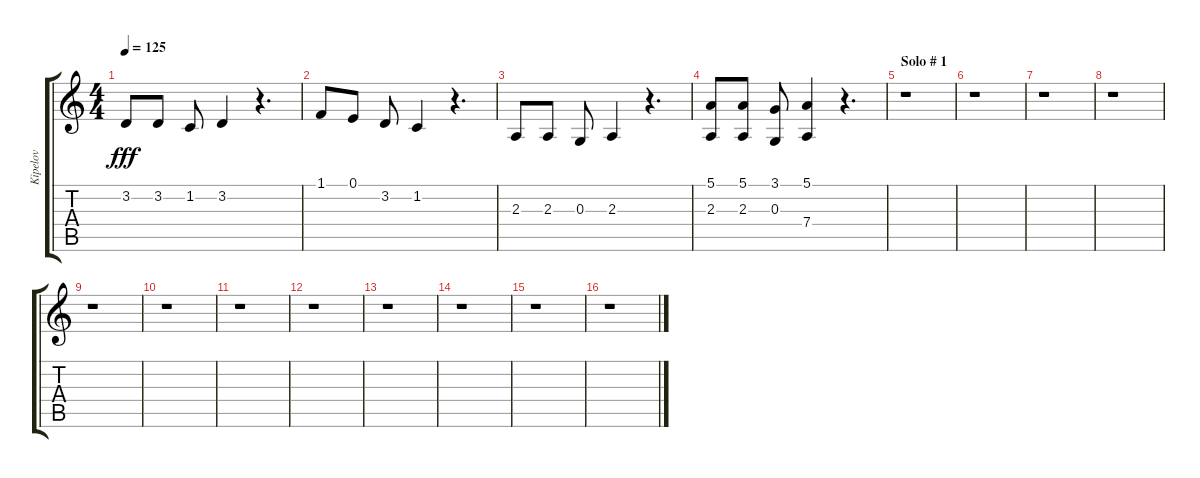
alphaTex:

\track ("Kipelov" "Kipelov") {instrument tenorsax}
\staff {score tabs}
\tuning (E4 B3 G3 D3 A2 E2) {hide}
\ts (4 4)
\tempo 125
\clef g2
\ks c
3.2.8{dy fff} 3.2.8 1.2.8 3.2.4 r.4{d} |
1.1.8 0.1.8 3.2.8 1.2.4 r.4{d} |
2.3.8 2.3.8 0.3.8 2.3.4 r.4{d} |
(5.1 2.3).8 (5.1 2.3).8 (3.1 0.3).8 (5.1 7.4).4 r.4{d} |
\section ("" "Solo # 1")
r.1 |
r.1 |
r.1 |
r.1 |
r.1 |
r.1 |
r.1 |
r.1 |
r.1 |
r.1 |
r.1 |
r.1
